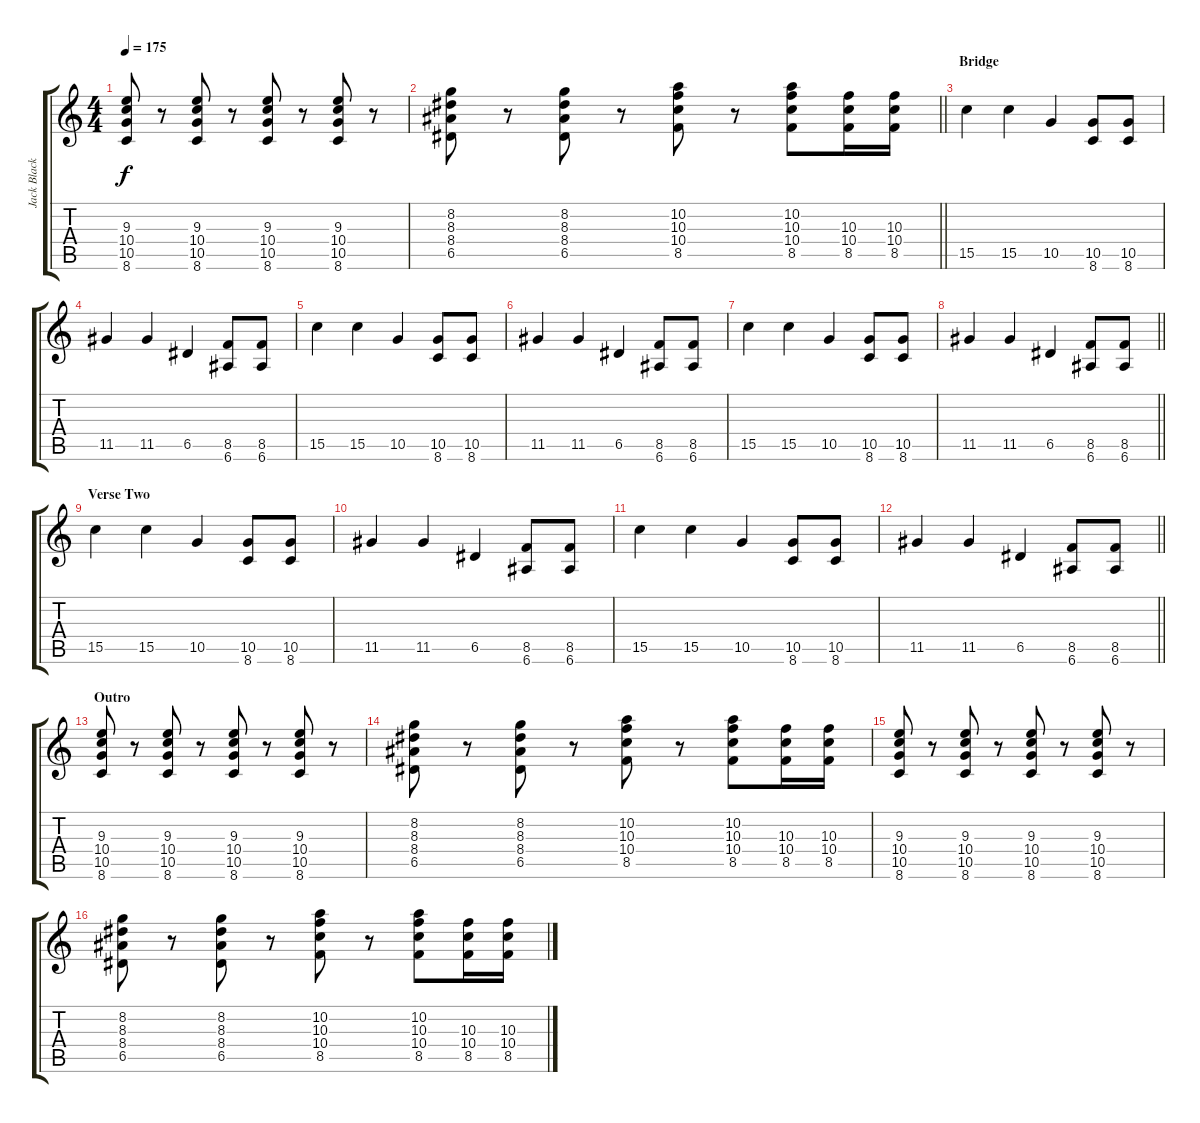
\track ("Jack Black" "Jack Black") {instrument acousticguitarsteel}
\staff {score tabs}
\tuning (E4 B3 G3 D3 A2 E2) {hide}
\ts (4 4)
\tempo 175
\clef g2
\ks c
(9.3 10.4 10.5 8.6).8{dy f} r.8 (9.3 10.4 10.5 8.6).8 r.8 (9.3 10.4 10.5 8.6).8 r.8 (9.3 10.4 10.5 8.6).8 r.8 |
\barLineRight lightlight
(8.2 8.3 8.4 6.5).8 r.8 (8.2 8.3 8.4 6.5).8 r.8 (10.2 10.3 10.4 8.5).8 r.8 (10.2 10.3 10.4 8.5).8 (10.3 10.4 8.5).16 (10.3 10.4 8.5).16 |
\section ("" "Bridge")
15.5.4 15.5.4 10.5.4 (10.5 8.6).8 (10.5 8.6).8 |
11.5.4 11.5.4 6.5.4 (8.5 6.6).8 (8.5 6.6).8 |
15.5.4 15.5.4 10.5.4 (10.5 8.6).8 (10.5 8.6).8 |
11.5.4 11.5.4 6.5.4 (8.5 6.6).8 (8.5 6.6).8 |
15.5.4 15.5.4 10.5.4 (10.5 8.6).8 (10.5 8.6).8 |
\barLineRight lightlight
11.5.4 11.5.4 6.5.4 (8.5 6.6).8 (8.5 6.6).8 |
\section ("" "Verse Two")
15.5.4 15.5.4 10.5.4 (10.5 8.6).8 (10.5 8.6).8 |
11.5.4 11.5.4 6.5.4 (8.5 6.6).8 (8.5 6.6).8 |
15.5.4 15.5.4 10.5.4 (10.5 8.6).8 (10.5 8.6).8 |
\barLineRight lightlight
11.5.4 11.5.4 6.5.4 (8.5 6.6).8 (8.5 6.6).8 |
\section ("" "Outro")
(9.3 10.4 10.5 8.6).8 r.8 (9.3 10.4 10.5 8.6).8 r.8 (9.3 10.4 10.5 8.6).8 r.8 (9.3 10.4 10.5 8.6).8 r.8 |
(8.2 8.3 8.4 6.5).8 r.8 (8.2 8.3 8.4 6.5).8 r.8 (10.2 10.3 10.4 8.5).8 r.8 (10.2 10.3 10.4 8.5).8 (10.3 10.4 8.5).16 (10.3 10.4 8.5).16 |
(9.3 10.4 10.5 8.6).8 r.8 (9.3 10.4 10.5 8.6).8 r.8 (9.3 10.4 10.5 8.6).8 r.8 (9.3 10.4 10.5 8.6).8 r.8 |
(8.2 8.3 8.4 6.5).8 r.8 (8.2 8.3 8.4 6.5).8 r.8 (10.2 10.3 10.4 8.5).8 r.8 (10.2 10.3 10.4 8.5).8 (10.3 10.4 8.5).16 (10.3 10.4 8.5).16
